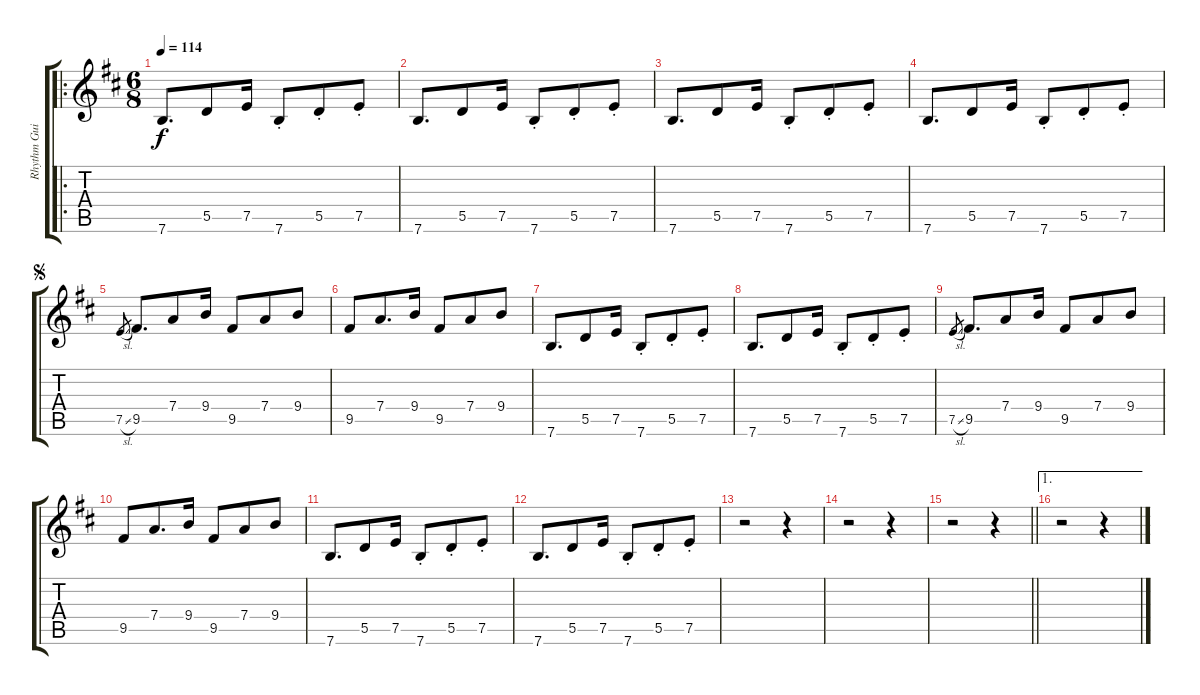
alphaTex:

\track ("Rhythm Guitar" "Rhythm Gui") {instrument distortionguitar}
\staff {score tabs}
\tuning (E4 B3 G3 D3 A2 E2) {hide}
\ro
\ts (6 8)
\tempo 114
\clef g2
\ks d
7.6.8{d dy f} 5.5.8 7.5.16 7.6{st}.8 5.5{st}.8 7.5{st}.8 |
7.6.8{d} 5.5.8 7.5.16 7.6{st}.8 5.5{st}.8 7.5{st}.8 |
7.6.8{d} 5.5.8 7.5.16 7.6{st}.8 5.5{st}.8 7.5{st}.8 |
7.6.8{d} 5.5.8 7.5.16 7.6{st}.8 5.5{st}.8 7.5{st}.8 |
\jump segno
7.5{sl}.8{gr} 9.5.8{d} 7.4.8 9.4.16 9.5.8 7.4.8 9.4.8 |
9.5.8 7.4.8{d} 9.4.16 9.5.8 7.4.8 9.4.8 |
7.6.8{d} 5.5.8 7.5.16 7.6{st}.8 5.5{st}.8 7.5{st}.8 |
7.6.8{d} 5.5.8 7.5.16 7.6{st}.8 5.5{st}.8 7.5{st}.8 |
7.5{sl}.8{gr} 9.5.8{d} 7.4.8 9.4.16 9.5.8 7.4.8 9.4.8 |
9.5.8 7.4.8{d} 9.4.16 9.5.8 7.4.8 9.4.8 |
7.6.8{d} 5.5.8 7.5.16 7.6{st}.8 5.5{st}.8 7.5{st}.8 |
7.6.8{d} 5.5.8 7.5.16 7.6{st}.8 5.5{st}.8 7.5{st}.8 |
r.2 r.4 |
r.2 r.4 |
\barLineRight lightlight
r.2 r.4 |
\ae 1
r.2 r.4
